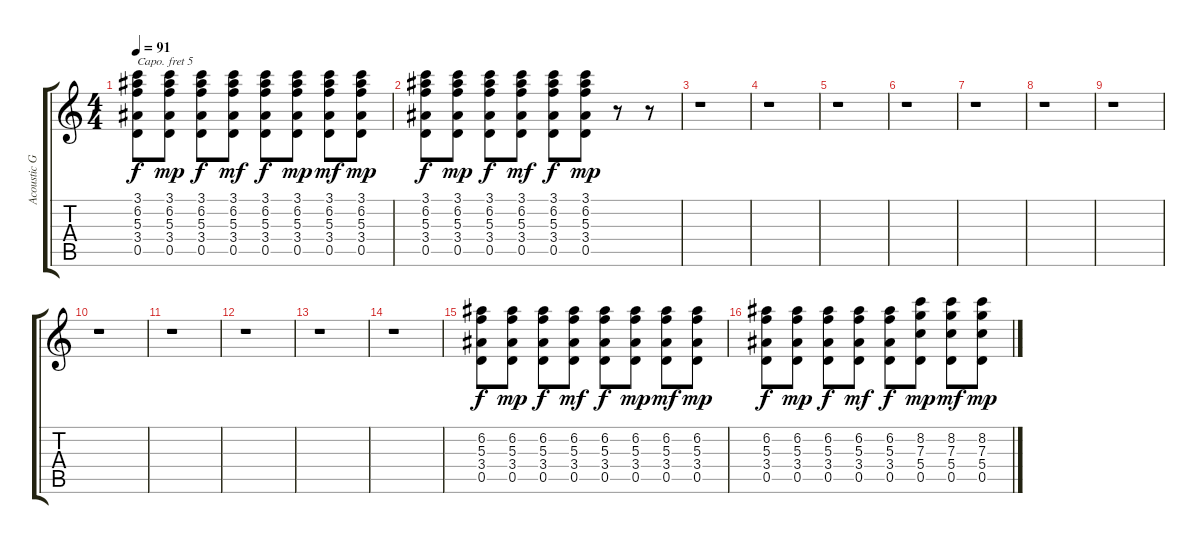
\track ("Acoustic Guitar" "Acoustic G") {instrument acousticguitarsteel}
\staff {score tabs}
\capo 5
\tuning (E4 B3 G3 D3 A2 E2) {hide}
\ts (4 4)
\tempo 91
\clef g2
\ks c
(3.1 6.2 5.3 3.4 0.5).8{dy f} (3.1 6.2 5.3 3.4 0.5).8{dy mp} (3.1 6.2 5.3 3.4 0.5).8{dy f} (3.1 6.2 5.3 3.4 0.5).8{dy mf} (3.1 6.2 5.3 3.4 0.5).8{dy f} (3.1 6.2 5.3 3.4 0.5).8{dy mp} (3.1 6.2 5.3 3.4 0.5).8{dy mf} (3.1 6.2 5.3 3.4 0.5).8{dy mp} |
(3.1 6.2 5.3 3.4 0.5).8{dy f} (3.1 6.2 5.3 3.4 0.5).8{dy mp} (3.1 6.2 5.3 3.4 0.5).8{dy f} (3.1 6.2 5.3 3.4 0.5).8{dy mf} (3.1 6.2 5.3 3.4 0.5).8{dy f} (3.1 6.2 5.3 3.4 0.5).8{dy mp} r.8 r.8 |
r.1 |
r.1 |
r.1 |
r.1 |
r.1 |
r.1 |
r.1 |
r.1 |
r.1 |
r.1 |
r.1 |
r.1 |
(6.2 5.3 3.4 0.5).8{dy f} (6.2 5.3 3.4 0.5).8{dy mp} (6.2 5.3 3.4 0.5).8{dy f} (6.2 5.3 3.4 0.5).8{dy mf} (6.2 5.3 3.4 0.5).8{dy f} (6.2 5.3 3.4 0.5).8{dy mp} (6.2 5.3 3.4 0.5).8{dy mf} (6.2 5.3 3.4 0.5).8{dy mp} |
(6.2 5.3 3.4 0.5).8{dy f} (6.2 5.3 3.4 0.5).8{dy mp} (6.2 5.3 3.4 0.5).8{dy f} (6.2 5.3 3.4 0.5).8{dy mf} (6.2 5.3 3.4 0.5).8{dy f} (8.2 7.3 5.4 0.5).8{dy mp} (8.2 7.3 5.4 0.5).8{dy mf} (8.2 7.3 5.4 0.5).8{dy mp}
